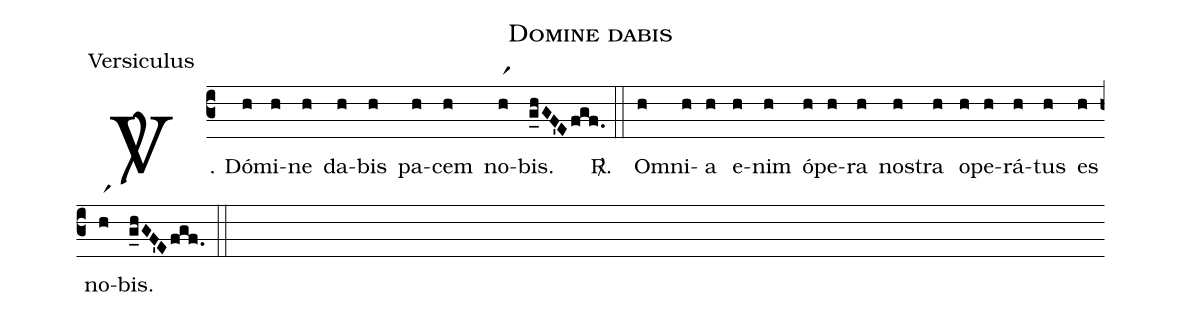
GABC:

name:Domine dabis;
office-part:Versiculus;
%%
(c3)
<sp>V/</sp>. Dó(h)mi(h)ne(h) da(h)bis(h) pa(h)cem(h) no(hr1)bis.(g_hGF'Efgf.) <sp>R/</sp>.(::)
Om(h)ni(h)a(h) e(h)nim(h) ó(h)pe(h)ra(h) nos(h)tra(h) o(h)pe(h)rá(h)tus(h) es(h) no(hr1)bis.(g_hGF'Efgf.) (::)
